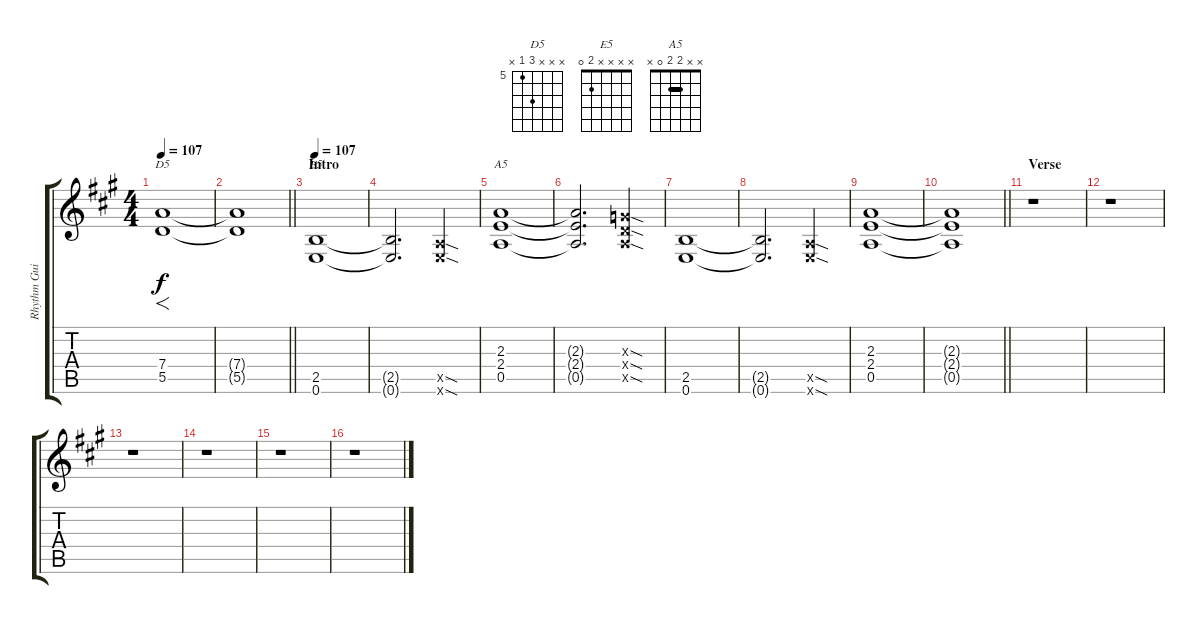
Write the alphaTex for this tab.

\track ("Rhythm Guitar" "Rhythm Gui") {instrument overdrivenguitar}
\staff {score tabs}
\tuning (E4 B3 G3 D3 A2 E2) {hide}
\chord ("D5" x x x 7 5 x) {firstfret 5}
\chord ("E5" x x x x 2 0)
\chord ("A5" x x 2 2 0 x) {barre 2}
\ts (4 4)
\tempo 107
\clef g2
\ks a
(7.4 5.5).1{f ch "D5" dy f instrument overdrivenguitar} |
\barLineRight lightlight
(7.4{t} 5.5{t}).1 |
\section ("" "Intro")
\tempo 107
(2.5 0.6).1{ch "E5"} |
(2.5{t} 0.6{t}).2{d} (0.5{sod x} 0.6{sod x}).4 |
(2.3 2.4 0.5).1{ch "A5"} |
(2.3{t} 2.4{t} 0.5{t}).2{d} (0.3{sod x} 0.4{sod x} 0.5{sod x}).4 |
(2.5 0.6).1 |
(2.5{t} 0.6{t}).2{d} (0.5{sod x} 0.6{sod x}).4 |
(2.3 2.4 0.5).1 |
\barLineRight lightlight
(2.3{t} 2.4{t} 0.5{t}).1 |
\section ("" "Verse ")
r.1 |
r.1 |
r.1 |
r.1 |
r.1 |
r.1
